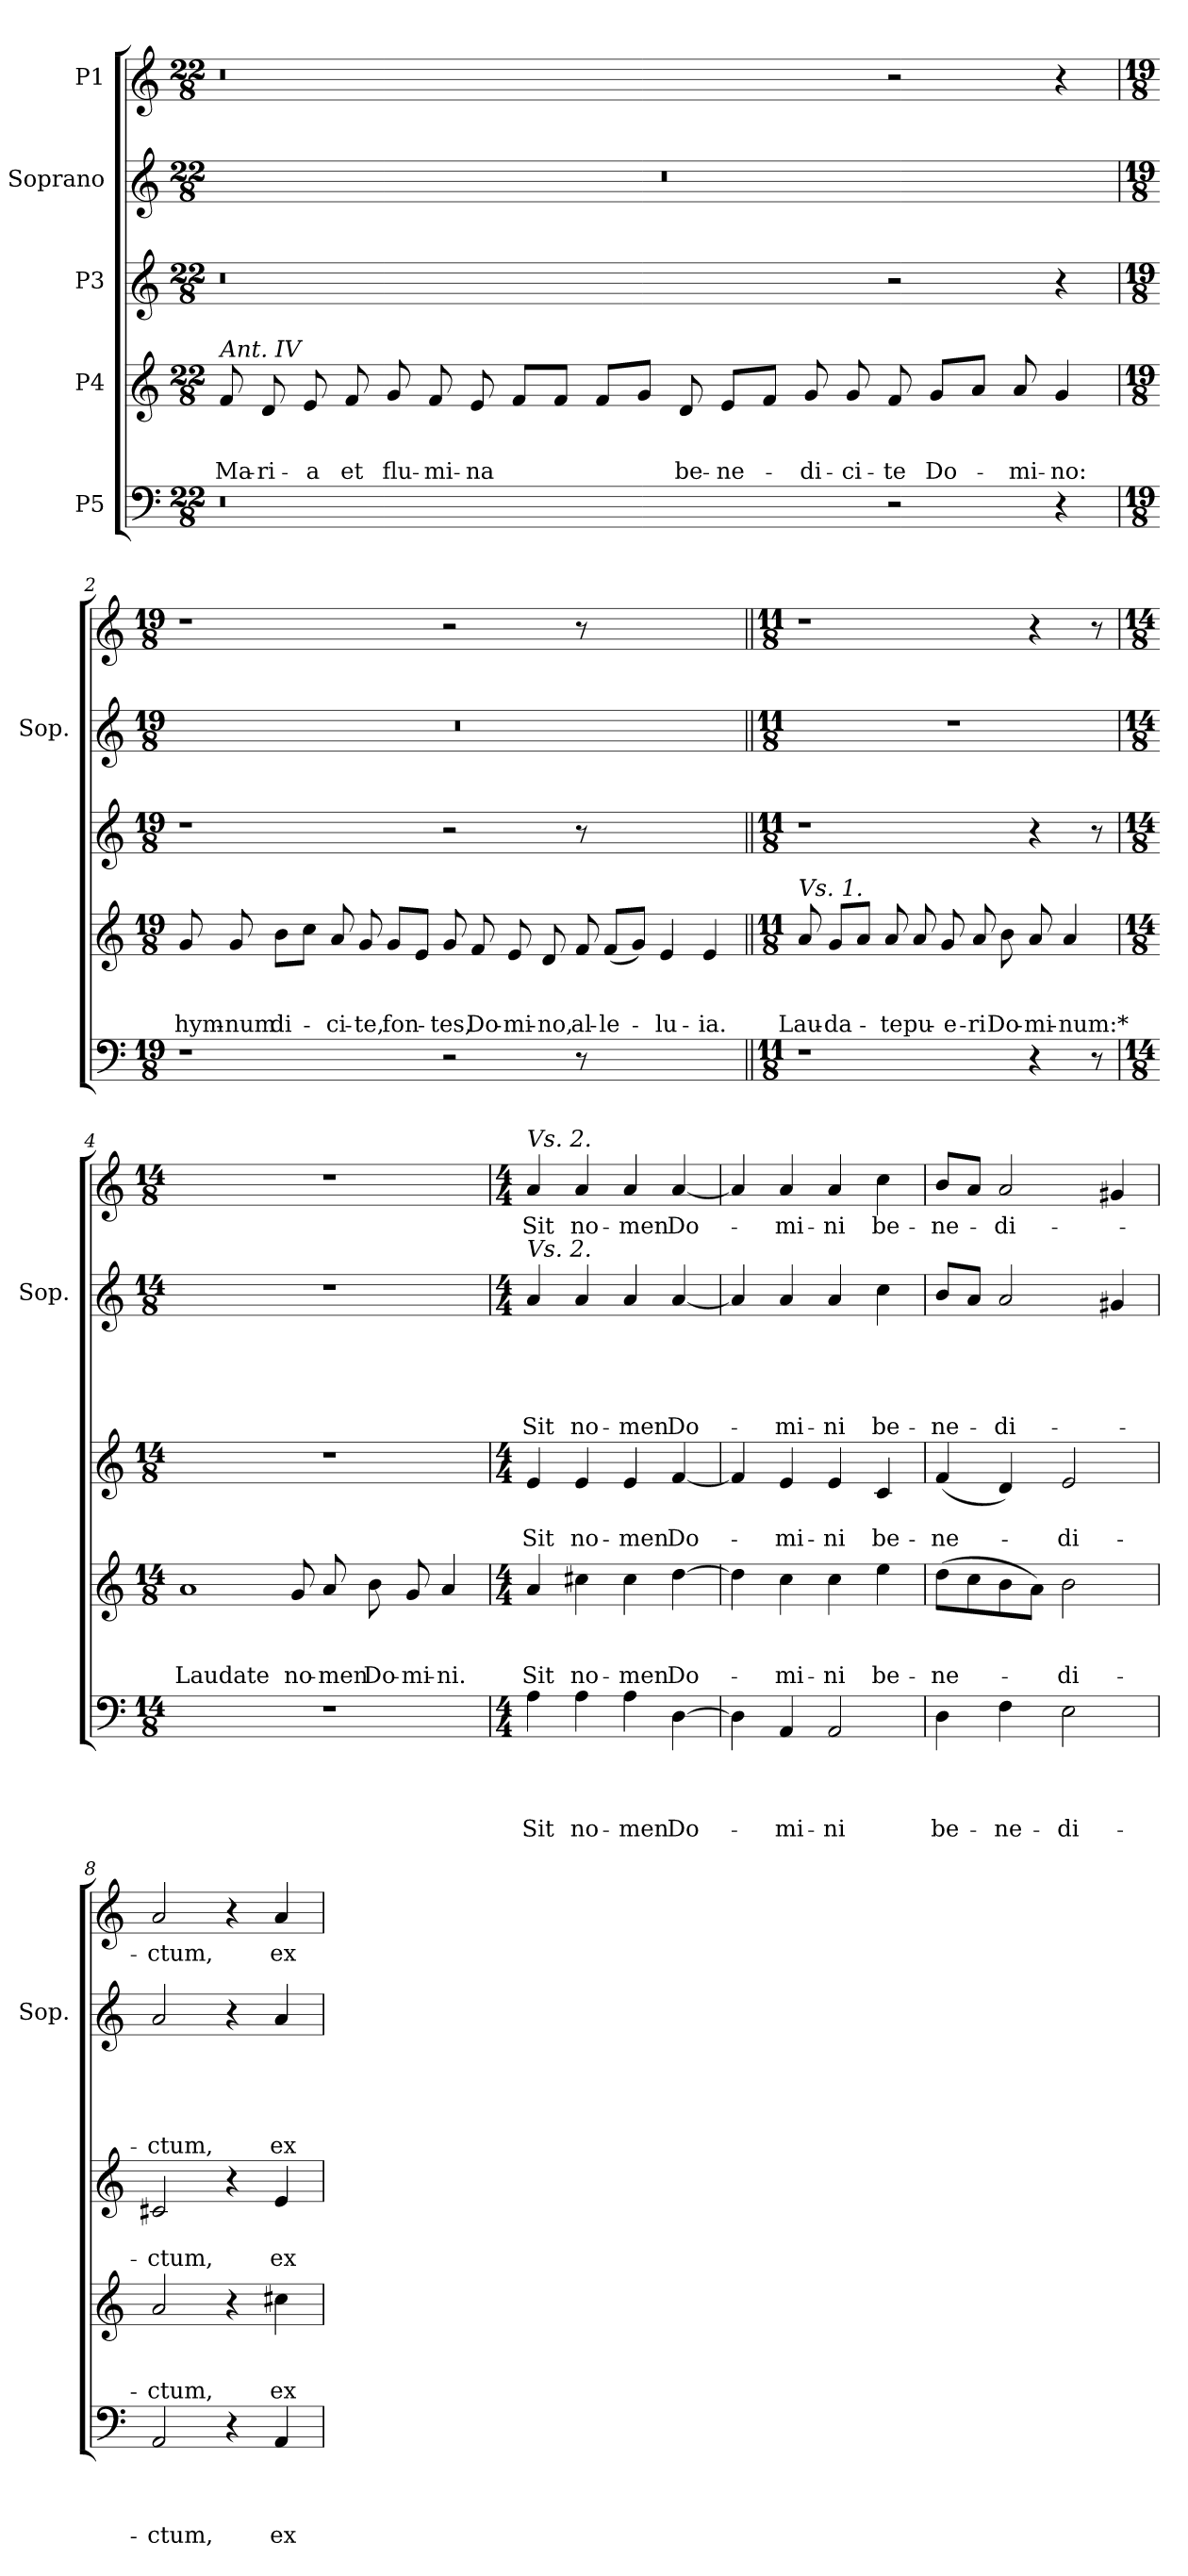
**kern	**text	**text	**text	**text	**kern	**text	**text	**text	**kern	**text	**text	**kern	**text	**text	**text	**text	**text	**kern	**text
*part5	*part5	*part5	*part5	*part5	*part4	*part4	*part4	*part4	*part3	*part3	*part3	*part2	*part2	*part2	*part2	*part2	*part2	*part1	*part1
*staff5	*staff5	*staff5	*staff5	*staff5	*staff4	*staff4	*staff4	*staff4	*staff3	*staff3	*staff3	*staff2	*staff2	*staff2	*staff2	*staff2	*staff2	*staff1	*staff1
*I"P5	*	*	*	*	*I"P4	*	*	*	*I"P3	*	*	*I"Soprano	*	*	*	*	*	*I"P1	*
*	*	*	*	*	*	*	*	*	*	*	*	*I'Sop.	*	*	*	*	*	*	*
*clefF4	*	*	*	*	*clefG2	*	*	*	*clefG2	*	*	*clefG2	*	*	*	*	*	*clefG2	*
*	*	*	*	*	*ITrd7c12	*	*	*	*	*	*	*	*	*	*	*	*	*	*
*k[]	*	*	*	*	*k[]	*	*	*	*k[]	*	*	*k[]	*	*	*	*	*	*k[]	*
*C:	*	*	*	*	*C:	*	*	*	*C:	*	*	*C:	*	*	*	*	*	*C:	*
*M22/8	*	*	*	*	*M22/8	*	*	*	*M22/8	*	*	*M22/8	*	*	*	*	*	*M22/8	*
=1	=1	=1	=1	=1	=1	=1	=1	=1	=1	=1	=1	=1	=1	=1	=1	=1	=1	=1	=1
!	!	!	!	!	!LO:TX:a:i:t=Ant. IV	!	!	!	!	!	!	!	!	!	!	!	!	!	!
!	!	!	!	!	!	!	!	!LO:LY:b	!	!	!	!	!	!	!	!	!	!	!
0r	.	.	.	.	8F/	.	.	Ma-	0r	.	.	4%11r	.	.	.	.	.	0r	.
!	!	!	!	!	!	!	!	!LO:LY:b	!	!	!	!	!	!	!	!	!	!	!
.	.	.	.	.	8D/	.	.	-ri-	.	.	.	.	.	.	.	.	.	.	.
!	!	!	!	!	!	!	!	!LO:LY:b	!	!	!	!	!	!	!	!	!	!	!
.	.	.	.	.	8E/	.	.	-a	.	.	.	.	.	.	.	.	.	.	.
!	!	!	!	!	!	!	!	!LO:LY:b	!	!	!	!	!	!	!	!	!	!	!
.	.	.	.	.	8F/	.	.	et	.	.	.	.	.	.	.	.	.	.	.
!	!	!	!	!	!	!	!	!LO:LY:b	!	!	!	!	!	!	!	!	!	!	!
.	.	.	.	.	8G/	.	.	flu-	.	.	.	.	.	.	.	.	.	.	.
!	!	!	!	!	!	!	!	!LO:LY:b	!	!	!	!	!	!	!	!	!	!	!
.	.	.	.	.	8F/	.	.	-mi-	.	.	.	.	.	.	.	.	.	.	.
!	!	!	!	!	!	!	!	!LO:LY:b	!	!	!	!	!	!	!	!	!	!	!
.	.	.	.	.	8E/	.	.	-na	.	.	.	.	.	.	.	.	.	.	.
.	.	.	.	.	8F/L	.	.	.	.	.	.	.	.	.	.	.	.	.	.
.	.	.	.	.	8F/J	.	.	.	.	.	.	.	.	.	.	.	.	.	.
.	.	.	.	.	8F/L	.	.	.	.	.	.	.	.	.	.	.	.	.	.
.	.	.	.	.	8G/J	.	.	.	.	.	.	.	.	.	.	.	.	.	.
!	!	!	!	!	!	!	!	!LO:LY:b	!	!	!	!	!	!	!	!	!	!	!
.	.	.	.	.	8D/	.	.	be-	.	.	.	.	.	.	.	.	.	.	.
!	!	!	!	!	!	!	!	!LO:LY:b	!	!	!	!	!	!	!	!	!	!	!
.	.	.	.	.	8E/L	.	.	-ne-	.	.	.	.	.	.	.	.	.	.	.
.	.	.	.	.	8F/J	.	.	.	.	.	.	.	.	.	.	.	.	.	.
!	!	!	!	!	!	!	!	!LO:LY:b	!	!	!	!	!	!	!	!	!	!	!
.	.	.	.	.	8G/	.	.	-di-	.	.	.	.	.	.	.	.	.	.	.
!	!	!	!	!	!	!	!	!LO:LY:b	!	!	!	!	!	!	!	!	!	!	!
.	.	.	.	.	8G/	.	.	-ci-	.	.	.	.	.	.	.	.	.	.	.
!	!	!	!	!	!	!	!	!LO:LY:b	!	!	!	!	!	!	!	!	!	!	!
2r	.	.	.	.	8F/	.	.	-te	2r	.	.	.	.	.	.	.	.	2r	.
!	!	!	!	!	!	!	!	!LO:LY:b	!	!	!	!	!	!	!	!	!	!	!
.	.	.	.	.	8G/L	.	.	Do-	.	.	.	.	.	.	.	.	.	.	.
.	.	.	.	.	8A/J	.	.	.	.	.	.	.	.	.	.	.	.	.	.
!	!	!	!	!	!	!	!	!LO:LY:b	!	!	!	!	!	!	!	!	!	!	!
.	.	.	.	.	8A/	.	.	-mi-	.	.	.	.	.	.	.	.	.	.	.
!	!	!	!	!	!	!	!	!LO:LY:b	!	!	!	!	!	!	!	!	!	!	!
4r	.	.	.	.	4G/	.	.	-no:	4r	.	.	.	.	.	.	.	.	4r	.
!!LO:LB:g=z
=2	=2	=2	=2	=2	=2	=2	=2	=2	=2	=2	=2	=2	=2	=2	=2	=2	=2	=2	=2
*M19/8	*	*	*	*	*M19/8	*	*	*	*M19/8	*	*	*M19/8	*	*	*	*	*	*M19/8	*
!	!	!	!	!	!	!	!	!LO:LY:b	!	!	!	!	!	!	!	!	!	!	!
1r	.	.	.	.	8G/	.	.	hym-	1r	.	.	8%19r	.	.	.	.	.	1r	.
!	!	!	!	!	!	!	!	!LO:LY:b	!	!	!	!	!	!	!	!	!	!	!
.	.	.	.	.	8G/	.	.	-num	.	.	.	.	.	.	.	.	.	.	.
!	!	!	!	!	!	!	!	!LO:LY:b	!	!	!	!	!	!	!	!	!	!	!
.	.	.	.	.	8B\L	.	.	di-	.	.	.	.	.	.	.	.	.	.	.
.	.	.	.	.	8c\J	.	.	.	.	.	.	.	.	.	.	.	.	.	.
!	!	!	!	!	!	!	!	!LO:LY:b	!	!	!	!	!	!	!	!	!	!	!
.	.	.	.	.	8A/	.	.	-ci-	.	.	.	.	.	.	.	.	.	.	.
!	!	!	!	!	!	!	!	!LO:LY:b	!	!	!	!	!	!	!	!	!	!	!
.	.	.	.	.	8G/	.	.	-te,	.	.	.	.	.	.	.	.	.	.	.
!	!	!	!	!	!	!	!	!LO:LY:b	!	!	!	!	!	!	!	!	!	!	!
.	.	.	.	.	8G/L	.	.	fon-	.	.	.	.	.	.	.	.	.	.	.
.	.	.	.	.	8E/J	.	.	.	.	.	.	.	.	.	.	.	.	.	.
!	!	!	!	!	!	!	!	!LO:LY:b	!	!	!	!	!	!	!	!	!	!	!
2r	.	.	.	.	8G/	.	.	-tes,	2r	.	.	.	.	.	.	.	.	2r	.
!	!	!	!	!	!	!	!	!LO:LY:b	!	!	!	!	!	!	!	!	!	!	!
.	.	.	.	.	8F/	.	.	Do-	.	.	.	.	.	.	.	.	.	.	.
!	!	!	!	!	!	!	!	!LO:LY:b	!	!	!	!	!	!	!	!	!	!	!
.	.	.	.	.	8E/	.	.	-mi-	.	.	.	.	.	.	.	.	.	.	.
!	!	!	!	!	!	!	!	!LO:LY:b	!	!	!	!	!	!	!	!	!	!	!
.	.	.	.	.	8D/	.	.	-no,	.	.	.	.	.	.	.	.	.	.	.
!	!	!	!	!	!	!	!	!LO:LY:b	!	!	!	!	!	!	!	!	!	!	!
8r	.	.	.	.	8F/	.	.	al-	8r	.	.	.	.	.	.	.	.	8r	.
!	!	!	!	!	!	!	!	!LO:LY:b	!	!	!	!	!	!	!	!	!	!	!
2.ryy	.	.	.	.	(<8F/L	.	.	-le-	2.ryy	.	.	.	.	.	.	.	.	2.ryy	.
.	.	.	.	.	8G/J)	.	.	.	.	.	.	.	.	.	.	.	.	.	.
!	!	!	!	!	!	!	!	!LO:LY:b	!	!	!	!	!	!	!	!	!	!	!
.	.	.	.	.	4E/	.	.	-lu-	.	.	.	.	.	.	.	.	.	.	.
!	!	!	!	!	!	!	!	!LO:LY:b	!	!	!	!	!	!	!	!	!	!	!
.	.	.	.	.	4E/	.	.	-ia.	.	.	.	.	.	.	.	.	.	.	.
!!LO:LB:g=z
=3||	=3||	=3||	=3||	=3||	=3||	=3||	=3||	=3||	=3||	=3||	=3||	=3||	=3||	=3||	=3||	=3||	=3||	=3||	=3||
*M11/8	*	*	*	*	*M11/8	*	*	*	*M11/8	*	*	*M11/8	*	*	*	*	*	*M11/8	*
!	!	!	!	!	!LO:TX:a:i:t=Vs. 1.	!	!	!	!	!	!	!	!	!	!	!	!	!	!
!	!	!	!	!	!	!	!	!LO:LY:b	!	!	!	!	!	!	!	!	!	!	!
1r	.	.	.	.	8A/	.	.	Lau-	1r	.	.	8%11r	.	.	.	.	.	1r	.
!	!	!	!	!	!	!	!	!LO:LY:b	!	!	!	!	!	!	!	!	!	!	!
.	.	.	.	.	8G/L	.	.	-da-	.	.	.	.	.	.	.	.	.	.	.
.	.	.	.	.	8A/J	.	.	.	.	.	.	.	.	.	.	.	.	.	.
!	!	!	!	!	!	!	!	!LO:LY:b	!	!	!	!	!	!	!	!	!	!	!
.	.	.	.	.	8A/	.	.	-te	.	.	.	.	.	.	.	.	.	.	.
!	!	!	!	!	!	!	!	!LO:LY:b	!	!	!	!	!	!	!	!	!	!	!
.	.	.	.	.	8A/	.	.	pu-	.	.	.	.	.	.	.	.	.	.	.
!	!	!	!	!	!	!	!	!LO:LY:b	!	!	!	!	!	!	!	!	!	!	!
.	.	.	.	.	8G/	.	.	-e-	.	.	.	.	.	.	.	.	.	.	.
!	!	!	!	!	!	!	!	!LO:LY:b	!	!	!	!	!	!	!	!	!	!	!
.	.	.	.	.	8A/	.	.	-ri	.	.	.	.	.	.	.	.	.	.	.
!	!	!	!	!	!	!	!	!LO:LY:b	!	!	!	!	!	!	!	!	!	!	!
.	.	.	.	.	8B\	.	.	Do-	.	.	.	.	.	.	.	.	.	.	.
!	!	!	!	!	!	!	!	!LO:LY:b	!	!	!	!	!	!	!	!	!	!	!
4r	.	.	.	.	8A/	.	.	-mi-	4r	.	.	.	.	.	.	.	.	4r	.
!	!	!	!	!	!	!	!	!LO:LY:b	!	!	!	!	!	!	!	!	!	!	!
.	.	.	.	.	4A/	.	.	-num:*	.	.	.	.	.	.	.	.	.	.	.
8r	.	.	.	.	.	.	.	.	8r	.	.	.	.	.	.	.	.	8r	.
=4	=4	=4	=4	=4	=4	=4	=4	=4	=4	=4	=4	=4	=4	=4	=4	=4	=4	=4	=4
*M14/8	*	*	*	*	*M14/8	*	*	*	*M14/8	*	*	*M14/8	*	*	*	*	*	*M14/8	*
!LO:N:vis=1	!	!	!	!	!	!	!	!LO:LY:b	!LO:N:vis=1	!	!	!	!	!	!	!	!	!LO:N:vis=1	!
1..r	.	.	.	.	1A	.	.	Laudate	1..r	.	.	1..r	.	.	.	.	.	1..r	.
!	!	!	!	!	!	!	!	!LO:LY:b	!	!	!	!	!	!	!	!	!	!	!
.	.	.	.	.	8G/	.	.	no-	.	.	.	.	.	.	.	.	.	.	.
!	!	!	!	!	!	!	!	!LO:LY:b	!	!	!	!	!	!	!	!	!	!	!
.	.	.	.	.	8A/	.	.	-men	.	.	.	.	.	.	.	.	.	.	.
!	!	!	!	!	!	!	!	!LO:LY:b	!	!	!	!	!	!	!	!	!	!	!
.	.	.	.	.	8B\	.	.	Do-	.	.	.	.	.	.	.	.	.	.	.
!	!	!	!	!	!	!	!	!LO:LY:b	!	!	!	!	!	!	!	!	!	!	!
.	.	.	.	.	8G/	.	.	-mi-	.	.	.	.	.	.	.	.	.	.	.
!	!	!	!	!	!	!	!	!LO:LY:b	!	!	!	!	!	!	!	!	!	!	!
.	.	.	.	.	4A/	.	.	-ni.	.	.	.	.	.	.	.	.	.	.	.
!!LO:PB:g=z
=5	=5	=5	=5	=5	=5	=5	=5	=5	=5	=5	=5	=5	=5	=5	=5	=5	=5	=5	=5
*M4/4	*	*	*	*	*M4/4	*	*	*	*M4/4	*	*	*M4/4	*	*	*	*	*	*M4/4	*
!	!	!	!	!	!	!	!	!	!	!	!	!	!	!	!	!	!	!LO:TX:a:i:t=Vs. 2.	!
!	!	!	!	!	!	!	!	!	!	!	!	!LO:TX:a:i:t=Vs. 2.	!	!	!	!	!	!	!
!	!	!	!	!LO:LY:b	!	!	!	!LO:LY:b	!	!	!LO:LY:b	!	!	!	!	!	!LO:LY:b	!	!LO:LY:b
4A\	.	.	.	Sit	4A/	.	.	Sit	4e/	.	Sit	4a/	.	.	.	.	Sit	4a/	Sit
!	!	!	!	!LO:LY:b	!	!	!	!LO:LY:b	!	!	!LO:LY:b	!	!	!	!	!	!LO:LY:b	!	!LO:LY:b
4A\	.	.	.	no-	4c#X\	.	.	no-	4e/	.	no-	4a/	.	.	.	.	no-	4a/	no-
!	!	!	!	!LO:LY:b	!	!	!	!LO:LY:b	!	!	!LO:LY:b	!	!	!	!	!	!LO:LY:b	!	!LO:LY:b
4A\	.	.	.	-men	4c#\	.	.	-men	4e/	.	-men	4a/	.	.	.	.	-men	4a/	-men
!	!	!	!	!LO:LY:b	!	!	!	!LO:LY:b	!	!	!LO:LY:b	!	!	!	!	!	!LO:LY:b	!	!LO:LY:b
[<4D\	.	.	.	Do-	[>4d\	.	.	Do-	[<4f/	.	Do-	[<4a/	.	.	.	.	Do-	[<4a/	Do-
=6	=6	=6	=6	=6	=6	=6	=6	=6	=6	=6	=6	=6	=6	=6	=6	=6	=6	=6	=6
4D\]	.	.	.	.	4d\]	.	.	.	4f/]	.	.	4a/]	.	.	.	.	.	4a/]	.
!	!	!	!	!LO:LY:b	!	!	!	!LO:LY:b	!	!	!LO:LY:b	!	!	!	!	!	!LO:LY:b	!	!LO:LY:b
4AA/	.	.	.	-mi-	4c\	.	.	-mi-	4e/	.	-mi-	4a/	.	.	.	.	-mi-	4a/	-mi-
!	!	!	!	!LO:LY:b	!	!	!	!LO:LY:b	!	!	!LO:LY:b	!	!	!	!	!	!LO:LY:b	!	!LO:LY:b
2AA/	.	.	.	-ni	4c\	.	.	-ni	4e/	.	-ni	4a/	.	.	.	.	-ni	4a/	-ni
!	!	!	!	!	!	!	!	!LO:LY:b	!	!	!LO:LY:b	!	!	!	!	!	!LO:LY:b	!	!LO:LY:b
.	.	.	.	.	4e\	.	.	be-	4c/	.	be-	4cc\	.	.	.	.	be-	4cc\	be-
=7	=7	=7	=7	=7	=7	=7	=7	=7	=7	=7	=7	=7	=7	=7	=7	=7	=7	=7	=7
!	!	!	!	!LO:LY:b	!	!	!	!LO:LY:b	!	!	!LO:LY:b	!	!	!	!	!	!LO:LY:b	!	!LO:LY:b
4D\	.	.	.	be-	(>8d\L	.	.	-ne-	(<4f/	.	-ne-	8b/L	.	.	.	.	-ne-	8b/L	-ne-
.	.	.	.	.	8c\	.	.	.	.	.	.	8a/J	.	.	.	.	.	8a/J	.
!	!	!	!	!LO:LY:b	!	!	!	!	!	!	!	!	!	!	!	!	!LO:LY:b	!	!LO:LY:b
4F\	.	.	.	-ne-	8B\	.	.	.	4d/)	.	.	2a/	.	.	.	.	-di-	2a/	-di-
.	.	.	.	.	8A\J)	.	.	.	.	.	.	.	.	.	.	.	.	.	.
!	!	!	!	!LO:LY:b	!	!	!	!LO:LY:b	!	!	!LO:LY:b	!	!	!	!	!	!	!	!
2E\	.	.	.	-di-	2B\	.	.	-di-	2e/	.	-di-	.	.	.	.	.	.	.	.
.	.	.	.	.	.	.	.	.	.	.	.	4g#X/	.	.	.	.	.	4g#X/	.
=8	=8	=8	=8	=8	=8	=8	=8	=8	=8	=8	=8	=8	=8	=8	=8	=8	=8	=8	=8
!	!	!	!	!LO:LY:b	!	!	!	!LO:LY:b	!	!	!LO:LY:b	!	!	!	!	!	!LO:LY:b	!	!LO:LY:b
2AA/	.	.	.	-ctum,	2A/	.	.	-ctum,	2c#X/	.	-ctum,	2a/	.	.	.	.	-ctum,	2a/	-ctum,
4r	.	.	.	.	4r	.	.	.	4r	.	.	4r	.	.	.	.	.	4r	.
!	!	!	!	!LO:LY:b	!	!	!	!LO:LY:b	!	!	!LO:LY:b	!	!	!	!	!	!LO:LY:b	!	!LO:LY:b
4AA/	.	.	.	ex	4c#X\	.	.	ex	4e/	.	ex	4a/	.	.	.	.	ex	4a/	ex
=	=	=	=	=	=	=	=	=	=	=	=	=	=	=	=	=	=	=	=
*-	*-	*-	*-	*-	*-	*-	*-	*-	*-	*-	*-	*-	*-	*-	*-	*-	*-	*-	*-
